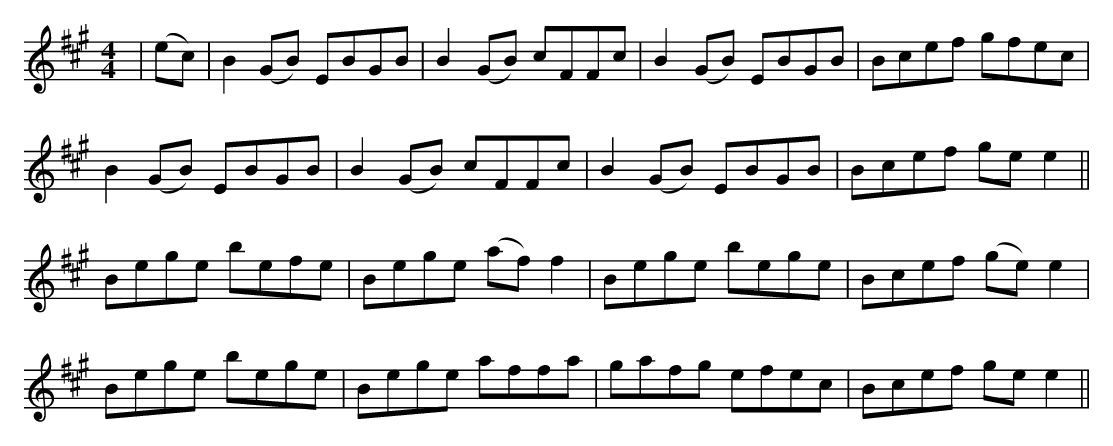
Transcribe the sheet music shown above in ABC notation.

X:1
M:4/4
K:A
|(ec)|B2(GB) EBGB|B2(GB) cFFc|B2(GB) EBGB|Bcef gfec|
B2(GB) EBGB|B2(GB) cFFc|B2(GB) EBGB|Bcef gee2||
Bege befe|Bege (af)f2|Bege bege|Bcef (ge)e2|
Bege bege|Bege affa|gafg efec|Bcef gee2||
